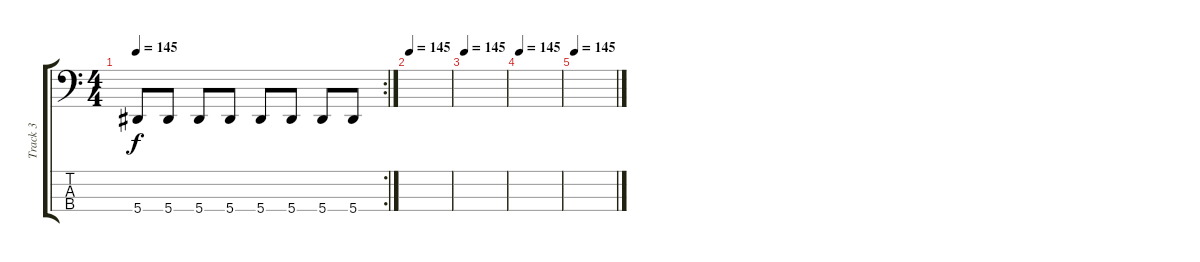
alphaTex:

\track ("Track 3" "Track 3") {instrument slapbass1}
\staff {score tabs}
\tuning (Eb2 Bb1 F1 Bb0) {hide}
\rc 2
\ts (4 4)
\tempo 145
\clef f4
\ks c
5.4.8{dy f} 5.4.8 5.4.8 5.4.8 5.4.8 5.4.8 5.4.8 5.4.8 |
\tempo 145
|
\tempo 145
|
\tempo 145
|
\tempo 145
